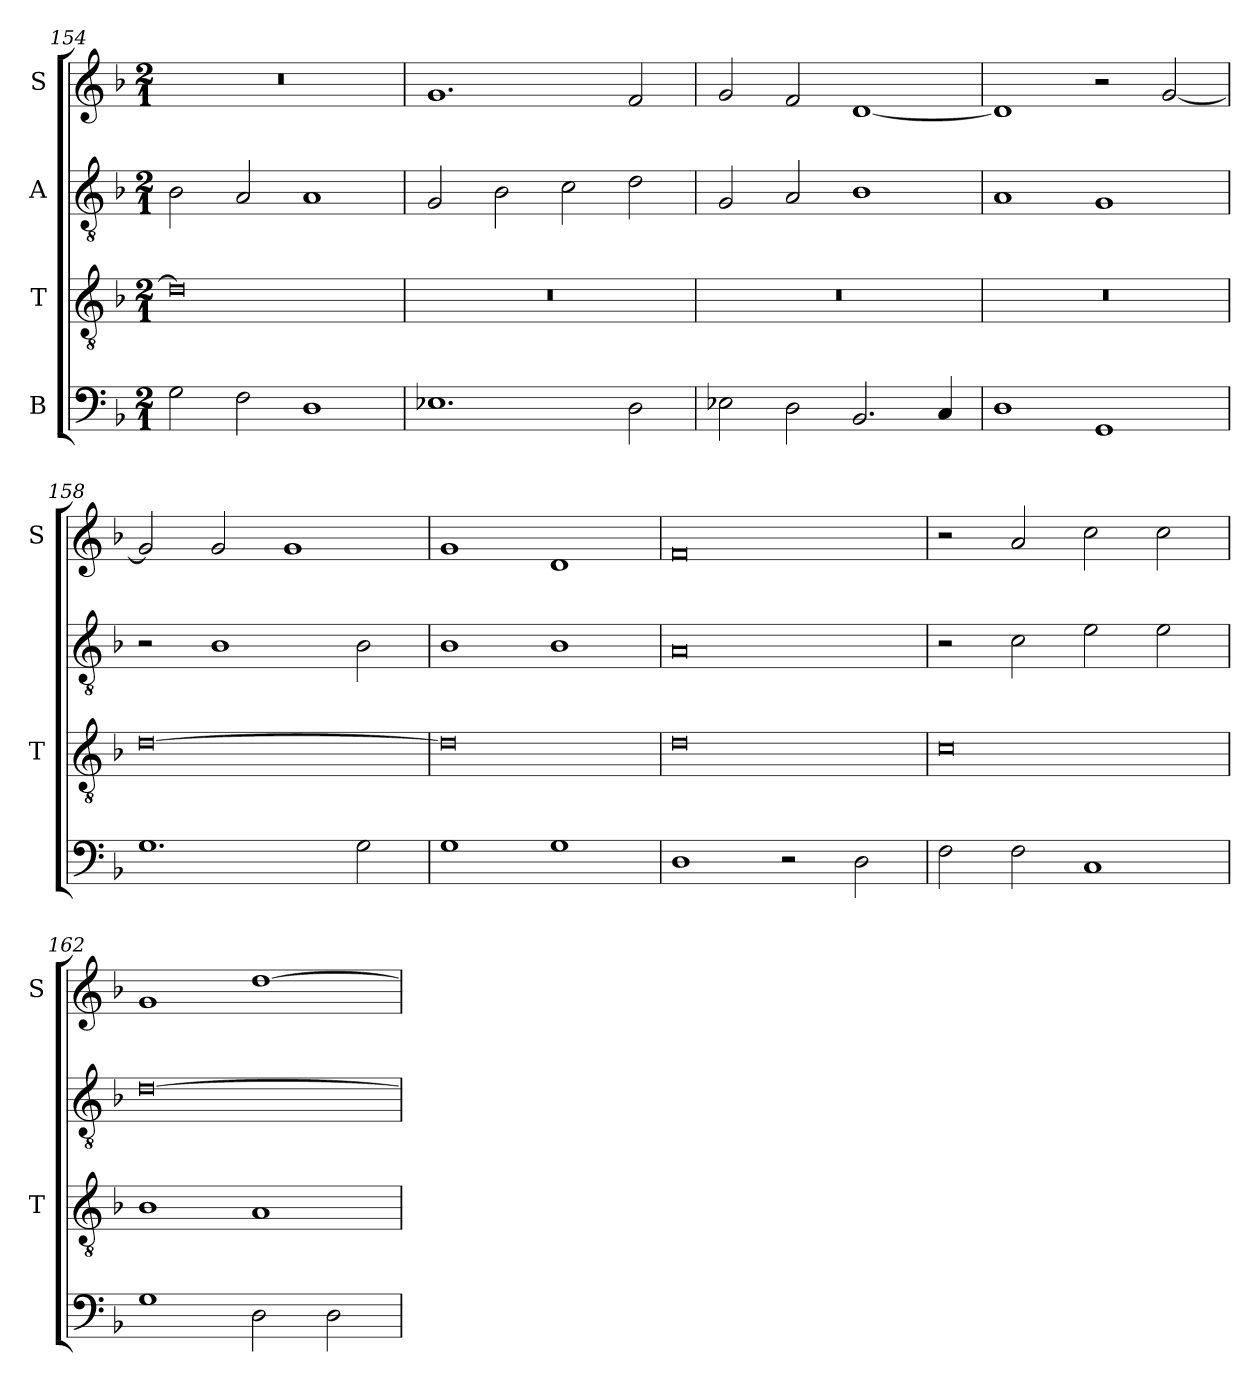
**kern	**kern	**kern	**kern
*part4	*part3	*part2	*part1
*staff4	*staff3	*staff2	*staff1
*I"B	*I"T	*I"A	*I"S
*	*I'T	*	*I'S
*clefF4	*clefGv2	*clefGv2	*clefG2
*k[b-]	*k[b-]	*k[b-]	*k[b-]
*M2/1	*M2/1	*M2/1	*M2/1
=154	=154	=154	=154
2G\	0d]	2B-\	0r
2F\	.	2A/	.
1D	.	1A	.
=155	=155	=155	=155
1.E-X	0r	2G/	1.g
.	.	2B-\	.
.	.	2c\	.
2D\	.	2d\	2f/
=156	=156	=156	=156
2E-X\	0r	2G/	2g/
2D\	.	2A/	2f/
2.BB-/	.	1B-	[1d
4C/	.	.	.
=157	=157	=157	=157
1D	0r	1A	1d]
1GG	.	1G	2r
.	.	.	[2g/
=158	=158	=158	=158
1.G	[0d	2r	2g/]
.	.	1B-	2g/
.	.	.	1g
2G\	.	2B-\	.
=159	=159	=159	=159
1G	0d]	1B-	1g
1G	.	1B-	1d
=160	=160	=160	=160
1D	0d	0A	0f
2r	.	.	.
2D\	.	.	.
=161	=161	=161	=161
2F\	0c	2r	2r
2F\	.	2c\	2a/
1C	.	2e\	2cc\
.	.	2e\	2cc\
=162	=162	=162	=162
1G	1B-	[0d	1g
2D\	1A	.	[1dd
2D\	.	.	.
=	=	=	=
*-	*-	*-	*-
